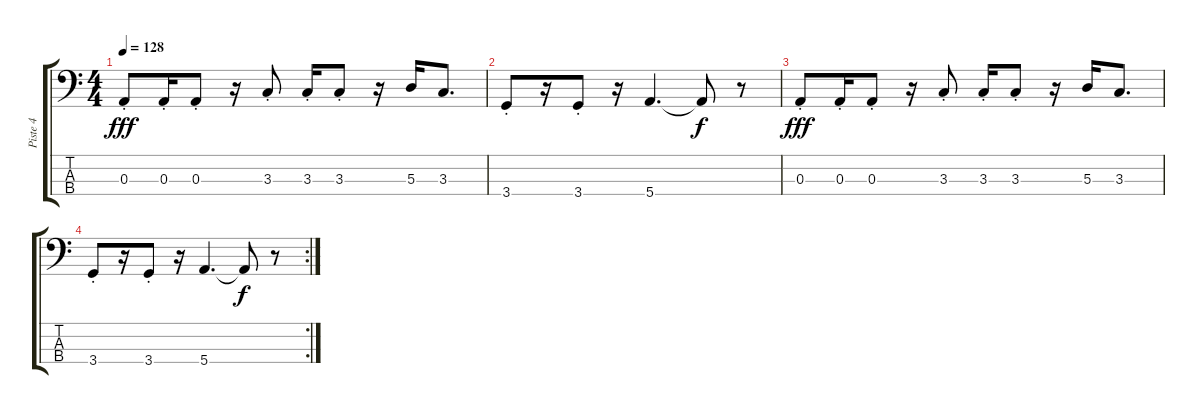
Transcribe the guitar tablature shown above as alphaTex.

\track ("Piste 4" "Piste 4") {instrument slapbass1}
\staff {score tabs}
\tuning (G2 D2 A1 E1) {hide}
\ts (4 4)
\tempo 128
\clef f4
\ks c
0.3{st}.8{dy fff} 0.3{st}.16 0.3{st}.8 r.16 3.3{st}.8 3.3{st}.16 3.3{st}.8 r.16 5.3.16 3.3.8{d} |
3.4{st}.8 r.16 3.4{st}.8 r.16 5.4.4{d} 5.4{t}.8{dy f} r.8 |
0.3{st}.8{dy fff} 0.3{st}.16 0.3{st}.8 r.16 3.3{st}.8 3.3{st}.16 3.3{st}.8 r.16 5.3.16 3.3.8{d} |
\rc 2
3.4{st}.8 r.16 3.4{st}.8 r.16 5.4.4{d} 5.4{t}.8{dy f} r.8
